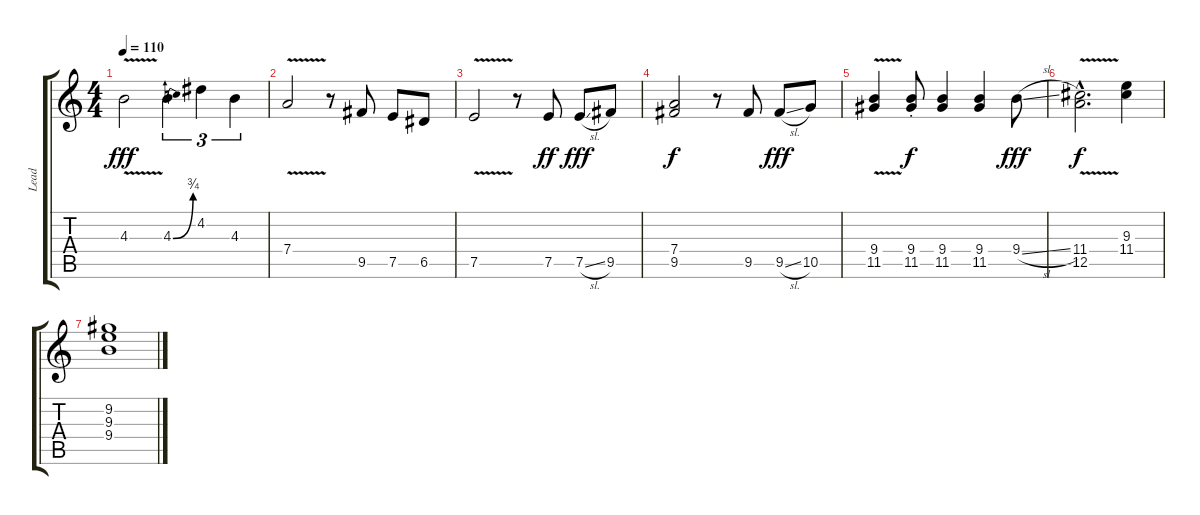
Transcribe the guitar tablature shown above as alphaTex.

\track ("Lead" "Lead") {instrument acousticguitarnylon}
\staff {score tabs}
\tuning (E4 B3 G3 D3 A2 E2) {hide}
\ts (4 4)
\tempo 110
\clef g2
\ks c
4.3{v}.2{dy fff} 4.3{be (bend 0 0 60 3)}.4{tu (3 2)} 4.2.4{tu (3 2)} 4.3.4{tu (3 2)} |
7.4{v}.2 r.8 9.5.8 7.5.8 6.5.8 |
7.5{v}.2 r.8 7.5.8{dy ff} 7.5{sl}.8{dy fff} 9.5.8 |
(7.4 9.5).2{dy f} r.8 9.5.8 9.5{sl}.8{dy fff} 10.5.8 |
(9.4 11.5{v}).4 (9.4{st} 11.5{st}).8{dy f} (9.4 11.5).4 (9.4 11.5).4 9.4{sl}.8{dy fff} |
(11.4{v hac} 12.5{hac}).2{d dy f} (9.3 11.4).4 |
(9.2 9.3 9.4).1
